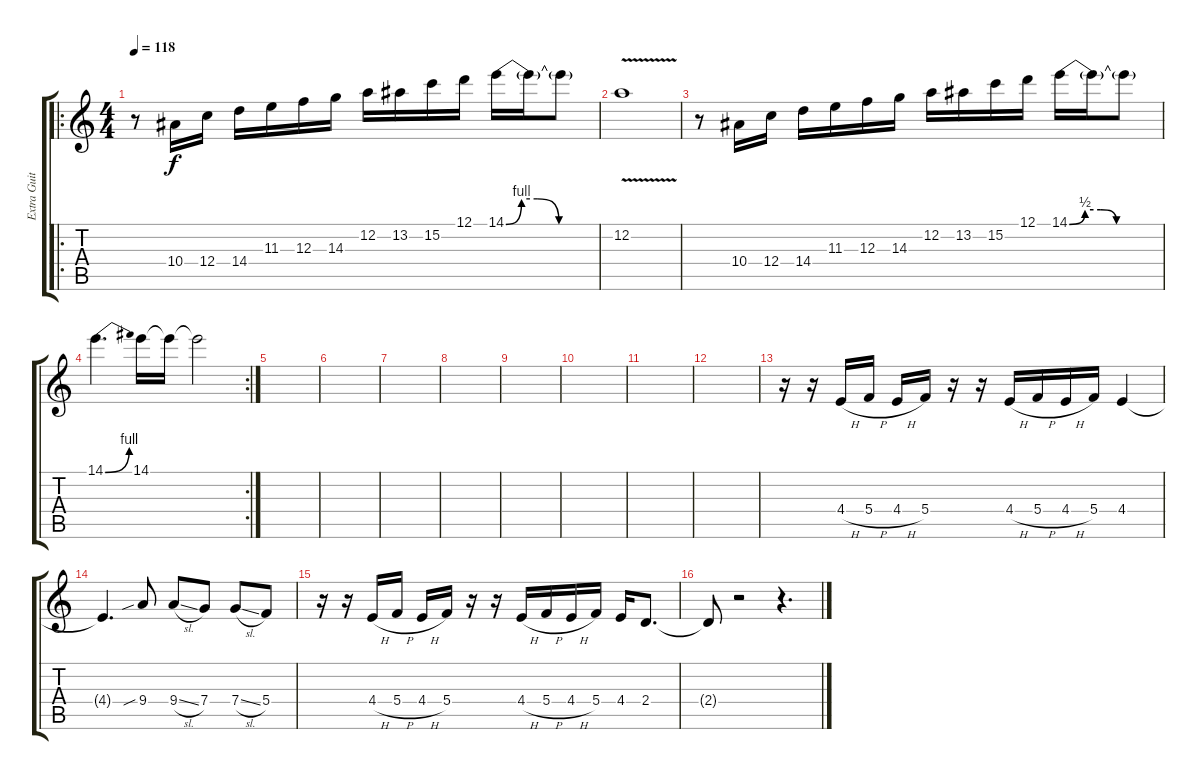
\track ("Extra Guitar 1" "Extra Guit") {instrument distortionguitar}
\staff {score tabs}
\tuning (D4 A3 F3 C3 G2 D2) {hide}
\ro
\ts (4 4)
\tempo 118
\clef g2
\ks c
r.8{dy f} 10.4.16 12.4.16 14.4.16 11.3.16 12.3.16 14.3.16 12.2.16 13.2.16 15.2.16 12.1.16 14.1{be (custom 0 0 10 4 20 4 34 0 60 0)}.16 14.1{t}.16 14.1{t}.8 |
12.2{v}.1 |
r.8 10.4.16 12.4.16 14.4.16 11.3.16 12.3.16 14.3.16 12.2.16 13.2.16 15.2.16 12.1.16 14.1{be (custom 0 0 10 2 20 2 30 0 60 0)}.16 14.1{t}.16 14.1{t}.8 |
\rc 2
14.1{be (bend 0 0 60 4)}.4{d} 14.1.16 14.1{t}.16 14.1{t}.2 |
|
|
|
|
|
|
|
|
r.16 r.16 4.4{h}.16 5.4{h}.16 4.4{h}.16 5.4.16 r.16 r.16 4.4{h}.16 5.4{h}.16 4.4{h}.16 5.4.16 4.4.4 |
4.4{t}.4{d} 9.4{sib}.8 9.4{sl}.8 7.4.8 7.4{sl}.8 5.4.8 |
r.16 r.16 4.4{h}.16 5.4{h}.16 4.4{h}.16 5.4.16 r.16 r.16 4.4{h}.16 5.4{h}.16 4.4{h}.16 5.4.16 4.4.16 2.4.8{d} |
2.4{t}.8 r.2 r.4{d}
